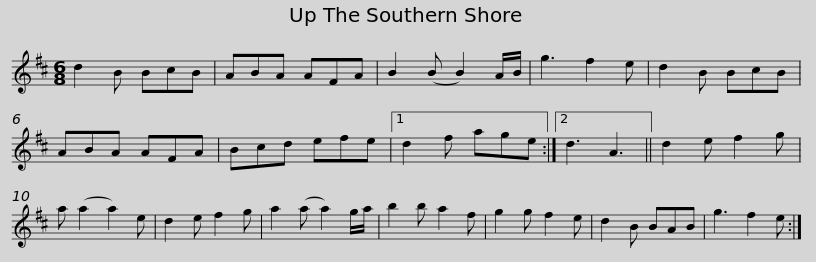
X:1
L:1/8
M:6/8
I:linebreak $
K:D
V:1 treble
V:1
 d2 B BcB | ABA AFA | B2 (B B2) A/B/ | g3 f2 e | d2 B BcB | %5
 ABA AFA | Bcd efe |1 d2 f age :|2$ d3 A3 || d2 e f2 g | %10
 a (a2 a2) e | d2 e f2 g | a2 (a a2) g/a/ | b2 b a2 f | g2 g f2 e | %15
 d2 B BAB | g3 f2 e :| %17
